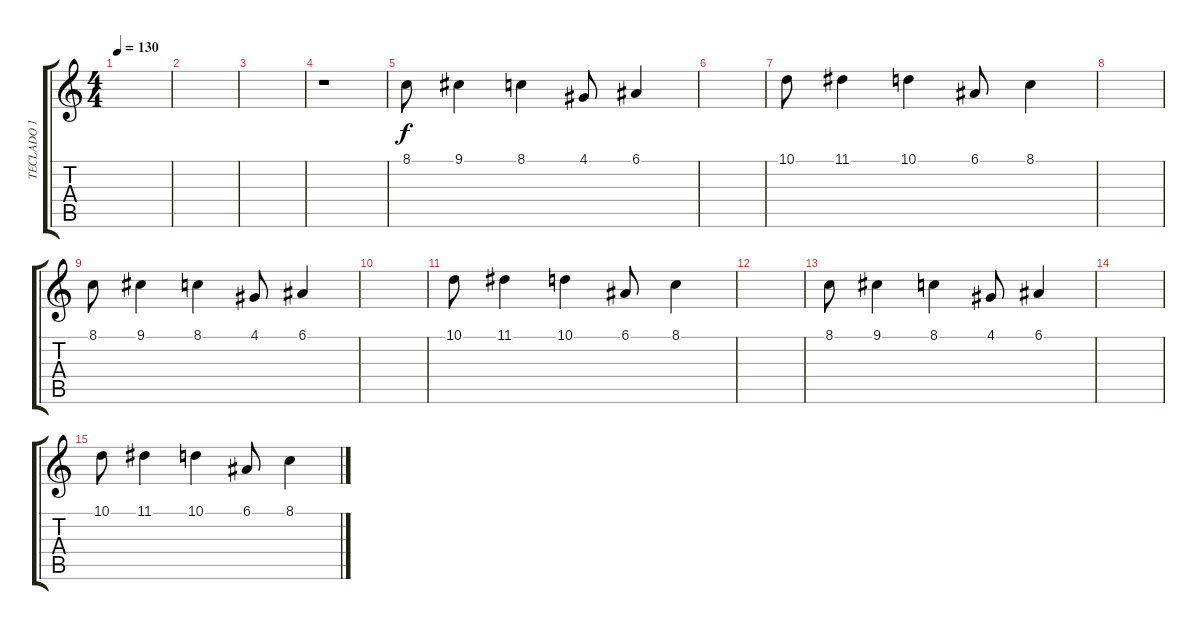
\track ("TECLADO 1" "TECLADO 1") {instrument choiraahs}
\staff {score tabs}
\tuning (E4 B3 G3 D3 A2 E2) {hide}
\ts (4 4)
\tempo 130
\clef g2
\ks c
|
|
|
r.1 |
8.1.8 9.1.4 8.1.4 4.1.8 6.1.4 |
|
10.1.8 11.1.4 10.1.4 6.1.8 8.1.4 |
|
8.1.8 9.1.4 8.1.4 4.1.8 6.1.4 |
|
10.1.8 11.1.4 10.1.4 6.1.8 8.1.4 |
|
8.1.8 9.1.4 8.1.4 4.1.8 6.1.4 |
|
10.1.8 11.1.4 10.1.4 6.1.8 8.1.4
